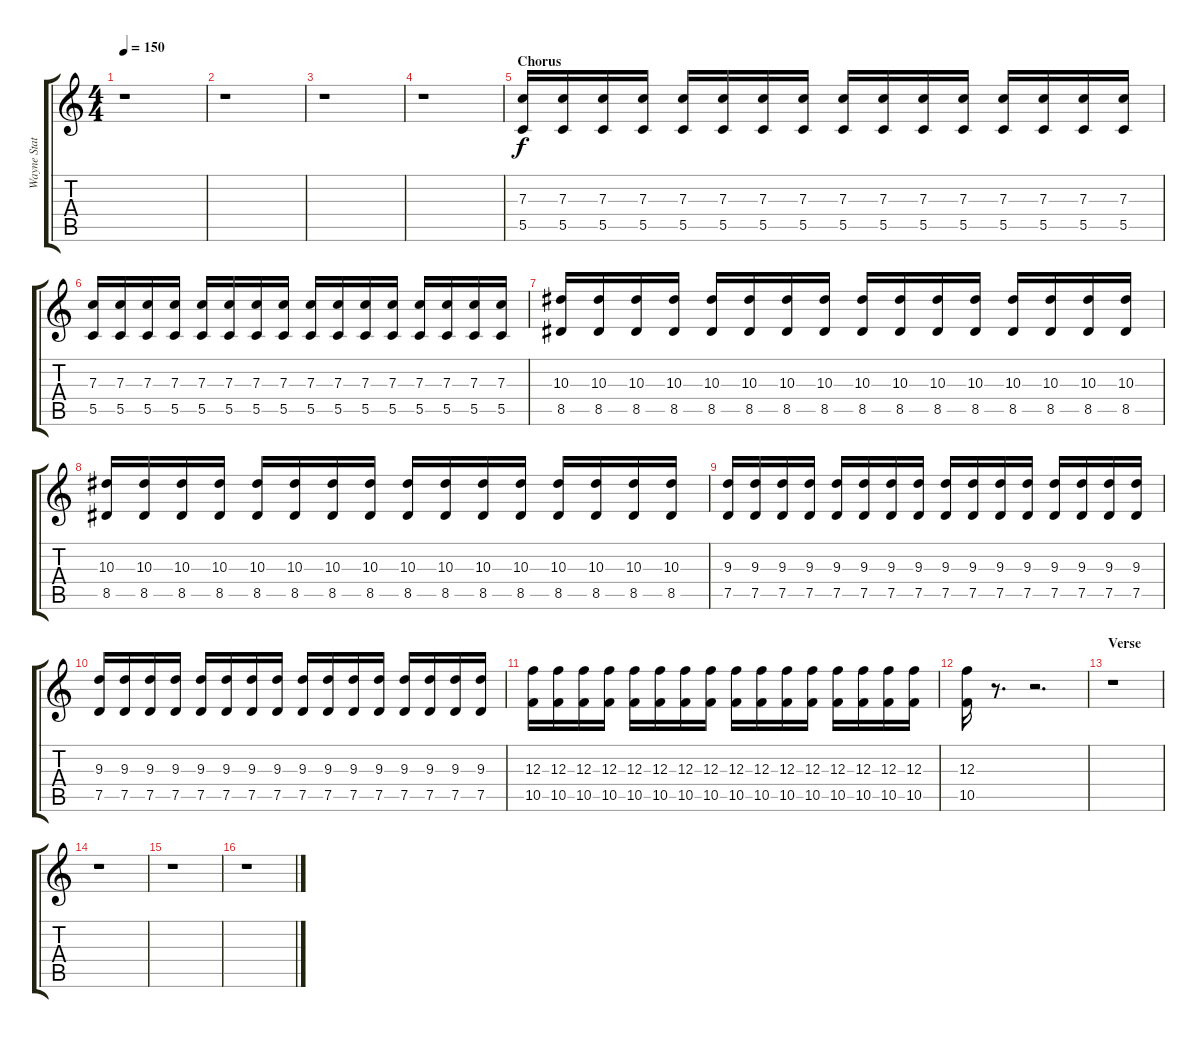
\track ("Wayne Static" "Wayne Stat") {instrument distortionguitar}
\staff {score tabs}
\tuning (D4 A3 F3 C3 G2 C2) {hide}
\ts (4 4)
\tempo 150
\clef g2
\ks c
r.1{dy f} |
r.1 |
r.1 |
r.1 |
\section ("" "Chorus")
(7.3 5.5).16 (7.3 5.5).16 (7.3 5.5).16 (7.3 5.5).16 (7.3 5.5).16 (7.3 5.5).16 (7.3 5.5).16 (7.3 5.5).16 (7.3 5.5).16 (7.3 5.5).16 (7.3 5.5).16 (7.3 5.5).16 (7.3 5.5).16 (7.3 5.5).16 (7.3 5.5).16 (7.3 5.5).16 |
(7.3 5.5).16 (7.3 5.5).16 (7.3 5.5).16 (7.3 5.5).16 (7.3 5.5).16 (7.3 5.5).16 (7.3 5.5).16 (7.3 5.5).16 (7.3 5.5).16 (7.3 5.5).16 (7.3 5.5).16 (7.3 5.5).16 (7.3 5.5).16 (7.3 5.5).16 (7.3 5.5).16 (7.3 5.5).16 |
(10.3 8.5).16 (10.3 8.5).16 (10.3 8.5).16 (10.3 8.5).16 (10.3 8.5).16 (10.3 8.5).16 (10.3 8.5).16 (10.3 8.5).16 (10.3 8.5).16 (10.3 8.5).16 (10.3 8.5).16 (10.3 8.5).16 (10.3 8.5).16 (10.3 8.5).16 (10.3 8.5).16 (10.3 8.5).16 |
(10.3 8.5).16 (10.3 8.5).16 (10.3 8.5).16 (10.3 8.5).16 (10.3 8.5).16 (10.3 8.5).16 (10.3 8.5).16 (10.3 8.5).16 (10.3 8.5).16 (10.3 8.5).16 (10.3 8.5).16 (10.3 8.5).16 (10.3 8.5).16 (10.3 8.5).16 (10.3 8.5).16 (10.3 8.5).16 |
(9.3 7.5).16 (9.3 7.5).16 (9.3 7.5).16 (9.3 7.5).16 (9.3 7.5).16 (9.3 7.5).16 (9.3 7.5).16 (9.3 7.5).16 (9.3 7.5).16 (9.3 7.5).16 (9.3 7.5).16 (9.3 7.5).16 (9.3 7.5).16 (9.3 7.5).16 (9.3 7.5).16 (9.3 7.5).16 |
(9.3 7.5).16 (9.3 7.5).16 (9.3 7.5).16 (9.3 7.5).16 (9.3 7.5).16 (9.3 7.5).16 (9.3 7.5).16 (9.3 7.5).16 (9.3 7.5).16 (9.3 7.5).16 (9.3 7.5).16 (9.3 7.5).16 (9.3 7.5).16 (9.3 7.5).16 (9.3 7.5).16 (9.3 7.5).16 |
(12.3 10.5).16 (12.3 10.5).16 (12.3 10.5).16 (12.3 10.5).16 (12.3 10.5).16 (12.3 10.5).16 (12.3 10.5).16 (12.3 10.5).16 (12.3 10.5).16 (12.3 10.5).16 (12.3 10.5).16 (12.3 10.5).16 (12.3 10.5).16 (12.3 10.5).16 (12.3 10.5).16 (12.3 10.5).16 |
(12.3 10.5).16 r.8{d} r.2{d} |
\section ("" "Verse")
r.1 |
r.1 |
r.1 |
r.1
